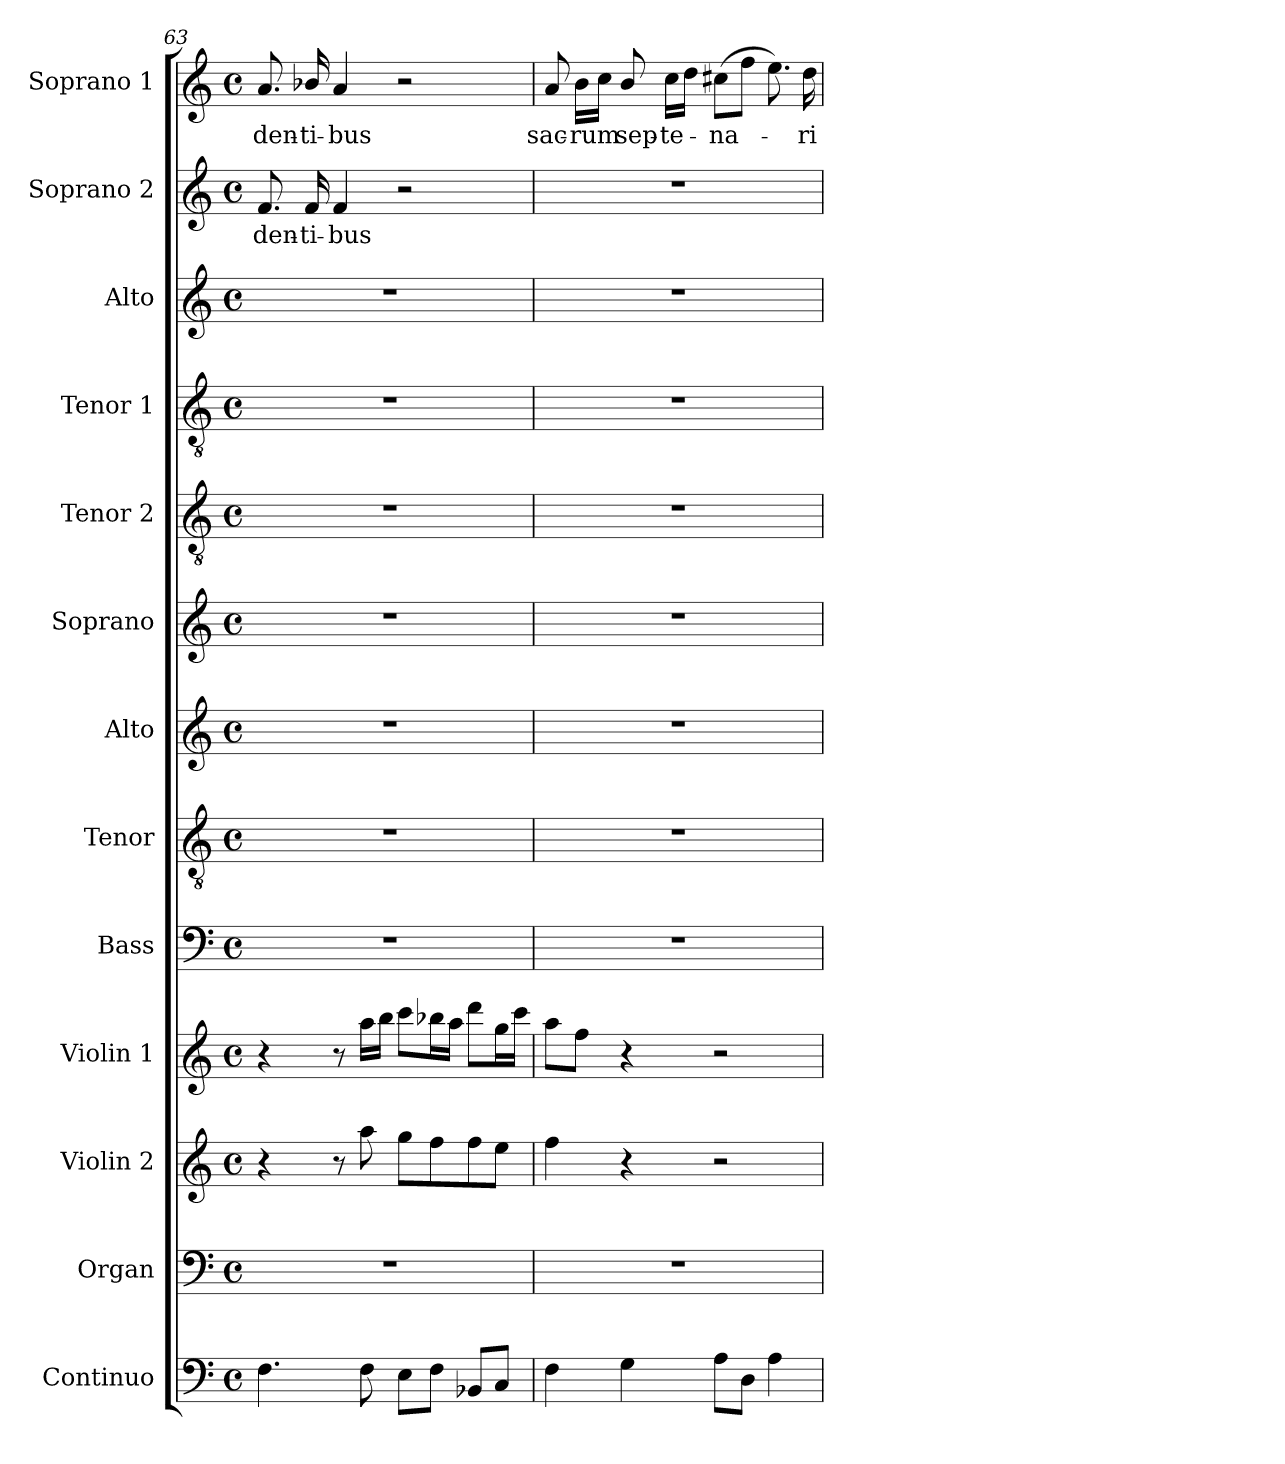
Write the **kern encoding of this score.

**kern	**kern	**kern	**kern	**kern	**kern	**kern	**kern	**kern	**kern	**kern	**kern	**text	**kern	**text
*part13	*part12	*part11	*part10	*part9	*part8	*part7	*part6	*part5	*part4	*part3	*part2	*part2	*part1	*part1
*staff13	*staff12	*staff11	*staff10	*staff9	*staff8	*staff7	*staff6	*staff5	*staff4	*staff3	*staff2	*staff2	*staff1	*staff1
*I"Continuo	*I"Organ	*I"Violin 2	*I"Violin 1	*I"Bass	*I"Tenor	*I"Alto	*I"Soprano	*I"Tenor 2	*I"Tenor 1	*I"Alto	*I"Soprano 2	*	*I"Soprano 1	*
*I'Cont.	*I'Org.	*I'Vln. 2	*I'Vln. 1	*I'B.	*I'T.	*I'A.	*I'S.	*I'T2.	*I'T1.	*I'A.	*I'S2.	*	*I'S1.	*
*clefF4	*clefF4	*clefG2	*clefG2	*clefF4	*clefGv2	*clefG2	*clefG2	*clefGv2	*clefGv2	*clefG2	*clefG2	*	*clefG2	*
*	*	*	*	*	*ITrd7c12	*	*	*ITrd7c12	*ITrd7c12	*	*	*	*	*
*k[]	*k[]	*k[]	*k[]	*k[]	*k[]	*k[]	*k[]	*k[]	*k[]	*k[]	*k[]	*	*k[]	*
*C:	*C:	*C:	*C:	*C:	*C:	*C:	*C:	*C:	*C:	*C:	*C:	*	*C:	*
*M4/4	*M4/4	*M4/4	*M4/4	*M4/4	*M4/4	*M4/4	*M4/4	*M4/4	*M4/4	*M4/4	*M4/4	*	*M4/4	*
*met(c)	*met(c)	*met(c)	*met(c)	*met(c)	*met(c)	*met(c)	*met(c)	*met(c)	*met(c)	*met(c)	*met(c)	*	*met(c)	*
=63	=63	=63	=63	=63	=63	=63	=63	=63	=63	=63	=63	=63	=63	=63
!	!	!	!	!	!	!	!	!	!	!	!	!LO:LY:b:color=#000000	!	!
!	!	!	!	!	!	!	!	!	!	!	!	!	!	!LO:LY:b:color=#000000
4.Fi\	1r	4r	4r	1r	1r	1r	1r	1r	1r	1r	8.fi/	-den-	8.ai/	-den-
!	!	!	!	!	!	!	!	!	!	!	!	!LO:LY:b:color=#000000	!	!
!	!	!	!	!	!	!	!	!	!	!	!	!	!	!LO:LY:b:color=#000000
.	.	.	.	.	.	.	.	.	.	.	16fi/	-ti-	16b-i/	-ti-
!	!	!	!	!	!	!	!	!	!	!	!	!LO:LY:b:color=#000000	!	!
!	!	!	!	!	!	!	!	!	!	!	!	!	!	!LO:LY:b:color=#000000
.	.	8r	8r	.	.	.	.	.	.	.	4fi/	-bus	4ai/	-bus
8Fi\	.	8aai\	16aai\LL	.	.	.	.	.	.	.	.	.	.	.
.	.	.	16bbi\JJ	.	.	.	.	.	.	.	.	.	.	.
8Ei\L	.	8ggi\L	8ccci\L	.	.	.	.	.	.	.	2r	.	2r	.
8Fi\J	.	8ffi\	16bb-Xi\L	.	.	.	.	.	.	.	.	.	.	.
.	.	.	16aai\JJ	.	.	.	.	.	.	.	.	.	.	.
8BB-Xi/L	.	8ffi\	8dddi\L	.	.	.	.	.	.	.	.	.	.	.
8Ci/J	.	8eei\J	16ggi\L	.	.	.	.	.	.	.	.	.	.	.
.	.	.	16ccci\JJ	.	.	.	.	.	.	.	.	.	.	.
!!LO:PB:g=z
=64	=64	=64	=64	=64	=64	=64	=64	=64	=64	=64	=64	=64	=64	=64
!	!	!	!	!	!	!	!	!	!	!	!	!	!	!LO:LY:b:color=#000000
4Fi\	1r	4ffi\	8aai\L	1r	1r	1r	1r	1r	1r	1r	1r	.	8ai/	sac-
!	!	!	!	!	!	!	!	!	!	!	!	!	!	!LO:LY:b:color=#000000
.	.	.	8ffi\J	.	.	.	.	.	.	.	.	.	16bi\LL	-rum
.	.	.	.	.	.	.	.	.	.	.	.	.	16cci\JJ	.
!	!	!	!	!	!	!	!	!	!	!	!	!	!	!LO:LY:b:color=#000000
4Gi\	.	4r	4r	.	.	.	.	.	.	.	.	.	8bi/	sep-
!	!	!	!	!	!	!	!	!	!	!	!	!	!	!LO:LY:b:color=#000000
.	.	.	.	.	.	.	.	.	.	.	.	.	16cci\LL	-te-
.	.	.	.	.	.	.	.	.	.	.	.	.	16ddi\JJ	.
!	!	!	!	!	!	!	!	!	!	!	!	!	!	!LO:LY:b:color=#000000
8Ai\L	.	2r	2r	.	.	.	.	.	.	.	.	.	(8cc#Xi\L	-na-
8Di\J	.	.	.	.	.	.	.	.	.	.	.	.	8ffi\J	.
4Ai\	.	.	.	.	.	.	.	.	.	.	.	.	8.eei\)	.
!	!	!	!	!	!	!	!	!	!	!	!	!	!	!LO:LY:b:color=#000000
.	.	.	.	.	.	.	.	.	.	.	.	.	16ddi\	-ri-
=	=	=	=	=	=	=	=	=	=	=	=	=	=	=
*-	*-	*-	*-	*-	*-	*-	*-	*-	*-	*-	*-	*-	*-	*-
